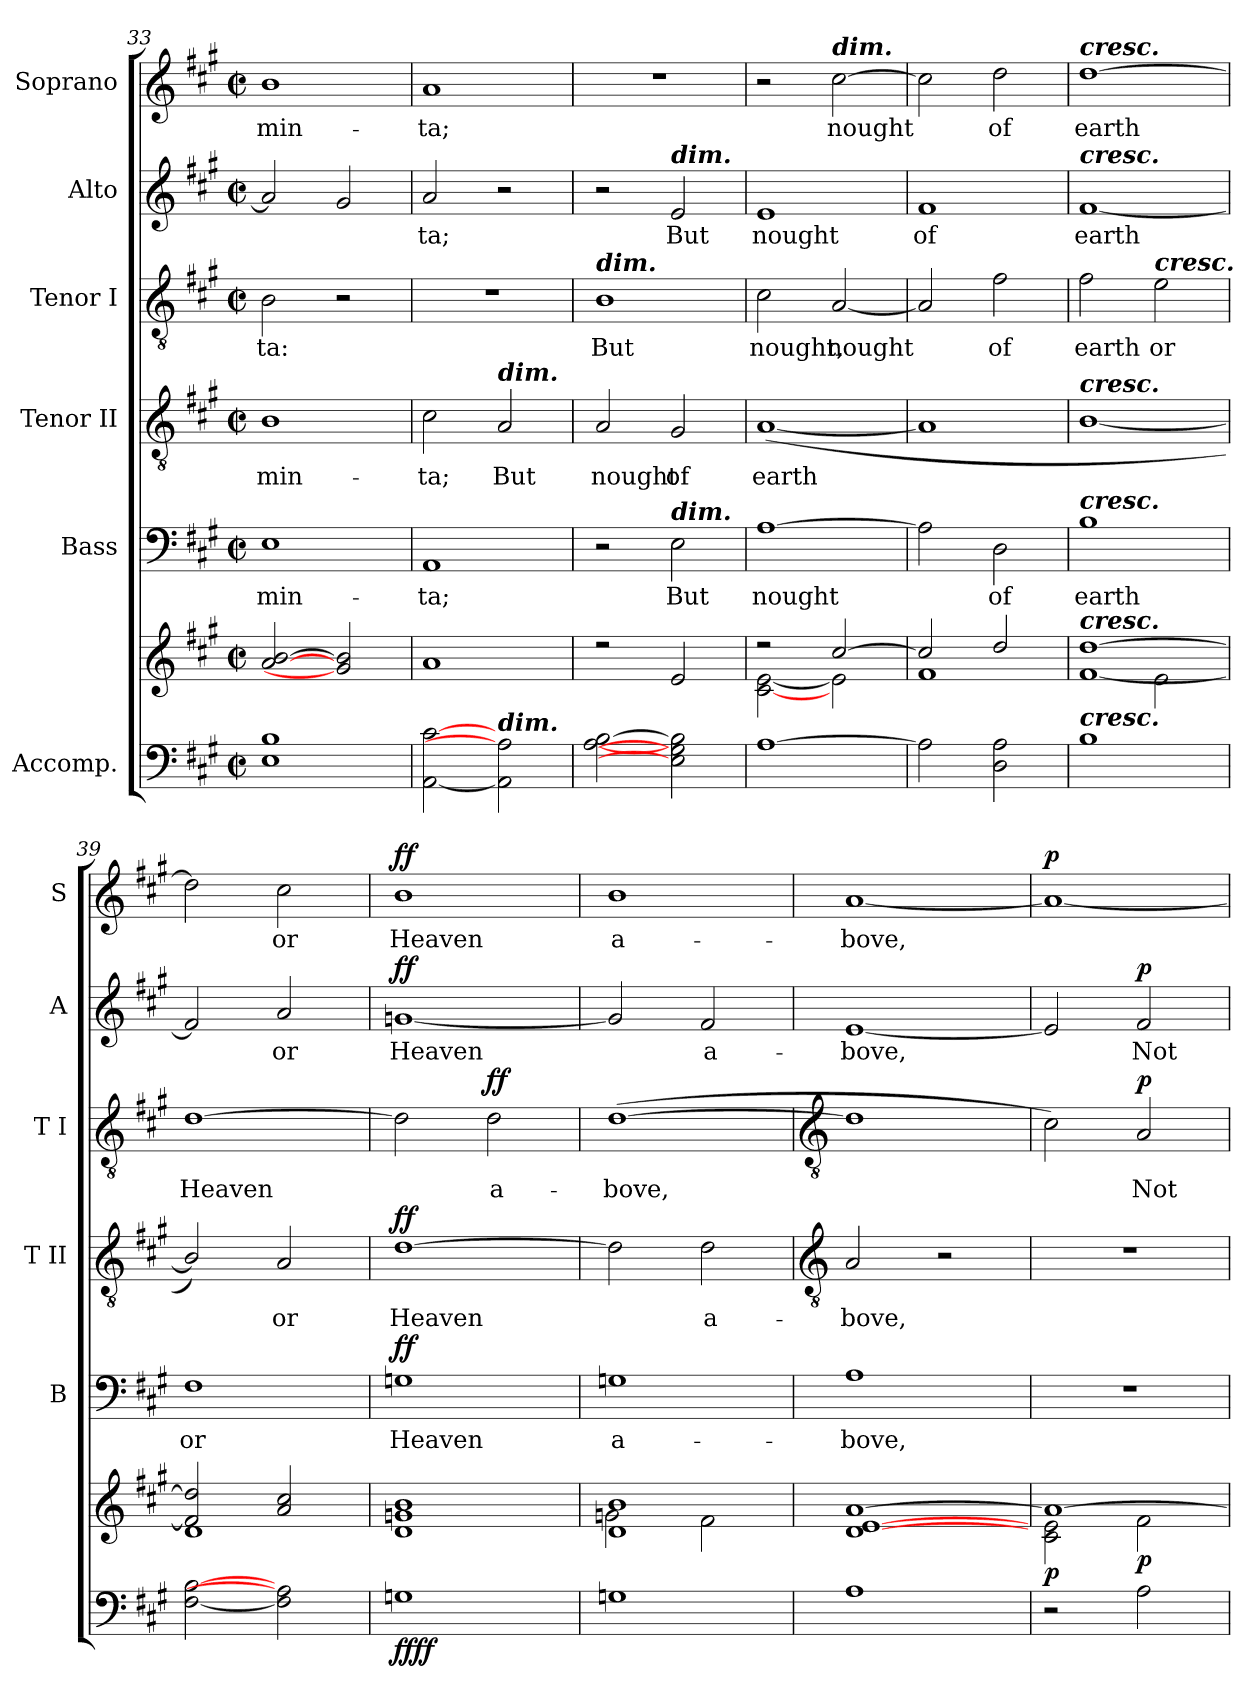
**kern	**kern	**dynam	**kern	**text	**dynam	**kern	**text	**dynam	**kern	**text	**dynam	**kern	**text	**dynam	**kern	**text	**dynam
*part6	*part6	*part6	*part5	*part5	*part5	*part4	*part4	*part4	*part3	*part3	*part3	*part2	*part2	*part2	*part1	*part1	*part1
*staff7	*staff6	*staff6/7	*staff5	*staff5	*staff5	*staff4	*staff4	*staff4	*staff3	*staff3	*staff3	*staff2	*staff2	*staff2	*staff1	*staff1	*staff1
*I"Accomp.	*	*	*I"Bass	*	*	*I"Tenor II	*	*	*I"Tenor I	*	*	*I"Alto	*	*	*I"Soprano	*	*
*	*	*	*I'B	*	*	*I'T II	*	*	*I'T I	*	*	*I'A	*	*	*I'S	*	*
*clefF4	*clefG2	*	*clefF4	*	*	*clefGv2	*	*	*clefGv2	*	*	*clefG2	*	*	*clefG2	*	*
*k[f#c#g#]	*k[f#c#g#]	*	*k[f#c#g#]	*	*	*k[f#c#g#]	*	*	*k[f#c#g#]	*	*	*k[f#c#g#]	*	*	*k[f#c#g#]	*	*
*A:	*A:	*	*A:	*	*	*A:	*	*	*A:	*	*	*A:	*	*	*A:	*	*
*M2/2	*M2/2	*	*M2/2	*	*	*M2/2	*	*	*M2/2	*	*	*M2/2	*	*	*M2/2	*	*
*met(c|)	*met(c|)	*	*met(c|)	*	*	*met(c|)	*	*	*met(c|)	*	*	*met(c|)	*	*	*met(c|)	*	*
=33	=33	=33	=33	=33	=33	=33	=33	=33	=33	=33	=33	=33	=33	=33	=33	=33	=33
*	*^	*	*	*	*	*	*	*	*	*	*	*	*	*	*	*	*
!	!	!	!	!	!LO:LY:b	!	!	!LO:LY:b	!	!	!LO:LY:b	!	!	!	!	!	!LO:LY:b	!
1E 1B	[2a/ [2b/	1ryy	.	1E	-min-	.	1B	-min-	.	2B	ta:	.	2a]	.	.	1b	-min-	.
.	2g#/] 2b/]	.	.	.	.	.	.	.	.	2r	.	.	2g#	.	.	.	.	.
=34	=34	=34	=34	=34	=34	=34	=34	=34	=34	=34	=34	=34	=34	=34	=34	=34	=34	=34
!	!	!	!	!	!LO:LY:b	!	!	!LO:LY:b	!	!	!	!	!	!LO:LY:b	!	!	!LO:LY:b	!
[2AA [2c#	1a/	1ryy	.	1AA	-ta;	.	2c#	-ta;	.	1r	.	.	2a	ta;	.	1a	-ta;	.
!	!	!	!	!	!	!	!LO:TX:a:Bi:t=dim.	!	!	!	!	!	!	!	!	!	!	!
!LO:TX:a:Bi:t=dim.	!	!	!	!	!	!	!	!	!	!	!	!	!	!	!	!	!	!
!	!	!	!	!	!	!	!	!LO:LY:b	!	!	!	!	!	!	!	!	!	!
2AA] 2A]	.	.	.	.	.	.	2A	But	.	.	.	.	2r	.	.	.	.	.
=35	=35	=35	=35	=35	=35	=35	=35	=35	=35	=35	=35	=35	=35	=35	=35	=35	=35	=35
!	!	!	!	!	!	!	!	!	!	!LO:TX:a:Bi:t=dim.	!	!	!	!	!	!	!	!
!	!	!	!	!	!	!	!	!LO:LY:b	!	!	!LO:LY:b	!	!	!	!	!	!	!
[2A [2B	2r	1ryy	.	2r	.	.	2A	nought	.	1B	But	.	2r	.	.	1r	.	.
!	!	!	!	!	!	!	!	!	!	!	!	!	!LO:TX:a:Bi:t=dim.	!	!	!	!	!
!	!	!	!	!LO:TX:a:Bi:t=dim.	!	!	!	!	!	!	!	!	!	!	!	!	!	!
!	!	!	!	!	!LO:LY:b	!	!	!LO:LY:b	!	!	!	!	!	!LO:LY:b	!	!	!	!
2E] 2G#] 2B]	2e/	.	.	2E	But	.	2G#	of	.	.	.	.	2e	But	.	.	.	.
=36	=36	=36	=36	=36	=36	=36	=36	=36	=36	=36	=36	=36	=36	=36	=36	=36	=36	=36
!	!	!	!	!	!LO:LY:b	!	!	!LO:LY:b	!	!	!LO:LY:b	!	!	!LO:LY:b	!	!	!	!
[1A	2r	[2c#\ [2e\	.	[1A	nought	.	(<[1A	earth	.	2c#	nought,	.	1e	nought	.	2r	.	.
!	!	!	!	!	!	!	!	!	!	!	!	!	!	!	!	!LO:TX:a:Bi:t=dim.	!	!
!	!	!	!	!	!	!	!	!	!	!	!LO:LY:b	!	!	!	!	!	!LO:LY:b	!
.	[2cc#/	2e\]	.	.	.	.	.	.	.	[2A	nought	.	.	.	.	[2cc#	nought	.
=37	=37	=37	=37	=37	=37	=37	=37	=37	=37	=37	=37	=37	=37	=37	=37	=37	=37	=37
!	!	!	!	!	!	!	!	!	!	!	!	!	!	!LO:LY:b	!	!	!	!
2A]	2cc#/]	1f#\	.	2A]	.	.	1A]	.	.	2A]	.	.	1f#	of	.	2cc#]	.	.
!	!	!	!	!	!LO:LY:b	!	!	!	!	!	!LO:LY:b	!	!	!	!	!	!LO:LY:b	!
2D 2A	2dd/	.	.	2D	of	.	.	.	.	2f#	of	.	.	.	.	2dd	of	.
=38	=38	=38	=38	=38	=38	=38	=38	=38	=38	=38	=38	=38	=38	=38	=38	=38	=38	=38
!	!	!	!	!	!	!	!	!	!	!	!	!	!	!	!	!LO:TX:a:Bi:t=cresc.	!	!
!	!	!	!	!	!	!	!	!	!	!	!	!	!LO:TX:a:Bi:t=cresc.	!	!	!	!	!
!	!	!	!	!	!	!	!LO:TX:a:Bi:t=cresc.	!	!	!	!	!	!	!	!	!	!	!
!	!	!	!	!LO:TX:a:Bi:t=cresc.	!	!	!	!	!	!	!	!	!	!	!	!	!	!
!	!LO:TX:a:Bi:t=cresc.	!	!	!	!	!	!	!	!	!	!	!	!	!	!	!	!	!
!LO:TX:a:Bi:t=cresc.	!	!	!	!	!	!	!	!	!	!	!	!	!	!	!	!	!	!
!	!	!	!	!	!LO:LY:b	!	!	!	!	!	!LO:LY:b	!	!	!LO:LY:b	!	!	!LO:LY:b	!
1B	[1f#/ [1dd/	2ryy	.	1B	earth	.	[1B/	.	.	2f#	earth	.	[1f#	earth	.	[1dd	earth	.
!	!	!	!	!	!	!	!	!	!	!LO:TX:a:Bi:t=cresc.	!	!	!	!	!	!	!	!
!	!	!	!	!	!	!	!	!	!	!	!LO:LY:b	!	!	!	!	!	!	!
.	.	2e\	.	.	.	.	.	.	.	2e	or	.	.	.	.	.	.	.
=39	=39	=39	=39	=39	=39	=39	=39	=39	=39	=39	=39	=39	=39	=39	=39	=39	=39	=39
!	!	!	!	!	!LO:LY:b	!	!	!	!	!	!LO:LY:b	!	!	!	!	!	!	!
[2F# [2B	2f#/] 2dd/]	1d\	.	1F#	or	.	2B/])	.	.	[1d	Heaven	.	2f#]	.	.	2dd]	.	.
!	!	!	!	!	!	!	!	!LO:LY:b	!	!	!	!	!	!LO:LY:b	!	!	!LO:LY:b	!
2F#] 2A]	2a/ 2cc#/	.	.	.	.	.	2A	or	.	.	.	.	2a	or	.	2cc#	or	.
=40	=40	=40	=40	=40	=40	=40	=40	=40	=40	=40	=40	=40	=40	=40	=40	=40	=40	=40
!	!	!	!LO:DY:b=2	!	!LO:LY:b	!	!	!LO:LY:b	!	!	!	!	!	!LO:LY:b	!	!	!LO:LY:b	!
!	!	!	!LO:DY:n=1:b	!	!	!LO:DY:b	!	!	!LO:DY:b	!	!	!	!	!	!LO:DY:b	!	!	!LO:DY:b
1Gn	1d/ 1gn/ 1b/	1ryy	ff ff	1Gn	Heaven	ff	[1d	Heaven	ff	2d]	.	.	[1gn	Heaven	ff	1b	Heaven	ff
!	!	!	!	!	!	!	!	!	!	!	!LO:LY:b	!LO:DY:b	!	!	!	!	!	!
.	.	.	.	.	.	.	.	.	.	2d	a-	ff	.	.	.	.	.	.
=41	=41	=41	=41	=41	=41	=41	=41	=41	=41	=41	=41	=41	=41	=41	=41	=41	=41	=41
!	!	!	!	!	!LO:LY:b	!	!	!	!	!	!LO:LY:b	!	!	!	!	!	!LO:LY:b	!
1Gn	1d/ 1b/	2gn\	.	1Gn	a-	.	2d]	.	.	(>[1d	-bove,	.	2g]	.	.	1b	a-	.
!	!	!	!	!	!	!	!	!LO:LY:b	!	!	!	!	!	!LO:LY:b	!	!	!	!
.	.	2f#\	.	.	.	.	2d	a-	.	.	.	.	2f#	a-	.	.	.	.
!!LO:LB:g=z
=42	=42	=42	=42	=42	=42	=42	=42	=42	=42	=42	=42	=42	=42	=42	=42	=42	=42	=42
*	*	*	*	*	*	*	*clefGv2	*	*	*clefGv2	*	*	*	*	*	*	*	*
!	!	!	!	!	!LO:LY:b	!	!	!LO:LY:b	!	!	!	!	!	!LO:LY:b	!	!	!LO:LY:b	!
1A	[1d/ [1e/ [1a/	1ryy	.	1A	-bove,	.	2A	-bove,	.	1d]	.	.	[1e	-bove,	.	[1a	-bove,	.
.	.	.	.	.	.	.	2r	.	.	.	.	.	.	.	.	.	.	.
=43	=43	=43	=43	=43	=43	=43	=43	=43	=43	=43	=43	=43	=43	=43	=43	=43	=43	=43
!	!	!	!LO:DY:b	!	!	!	!	!	!	!	!	!	!	!	!	!	!	!LO:DY:b
2r	1a/_	2c#\ 2e\	p	1r	.	.	1r	.	.	2c#)	.	.	2e]	.	.	1a_	.	p
!	!	!	!LO:DY:b	!	!	!	!	!	!	!	!LO:LY:b	!LO:DY:b	!	!LO:LY:b	!LO:DY:b	!	!	!
2A	.	2f#\	p	.	.	.	.	.	.	2A	Not	p	2f#	Not	p	.	.	.
*	*v	*v	*	*	*	*	*	*	*	*	*	*	*	*	*	*	*	*
=	=	=	=	=	=	=	=	=	=	=	=	=	=	=	=	=	=
*-	*-	*-	*-	*-	*-	*-	*-	*-	*-	*-	*-	*-	*-	*-	*-	*-	*-
